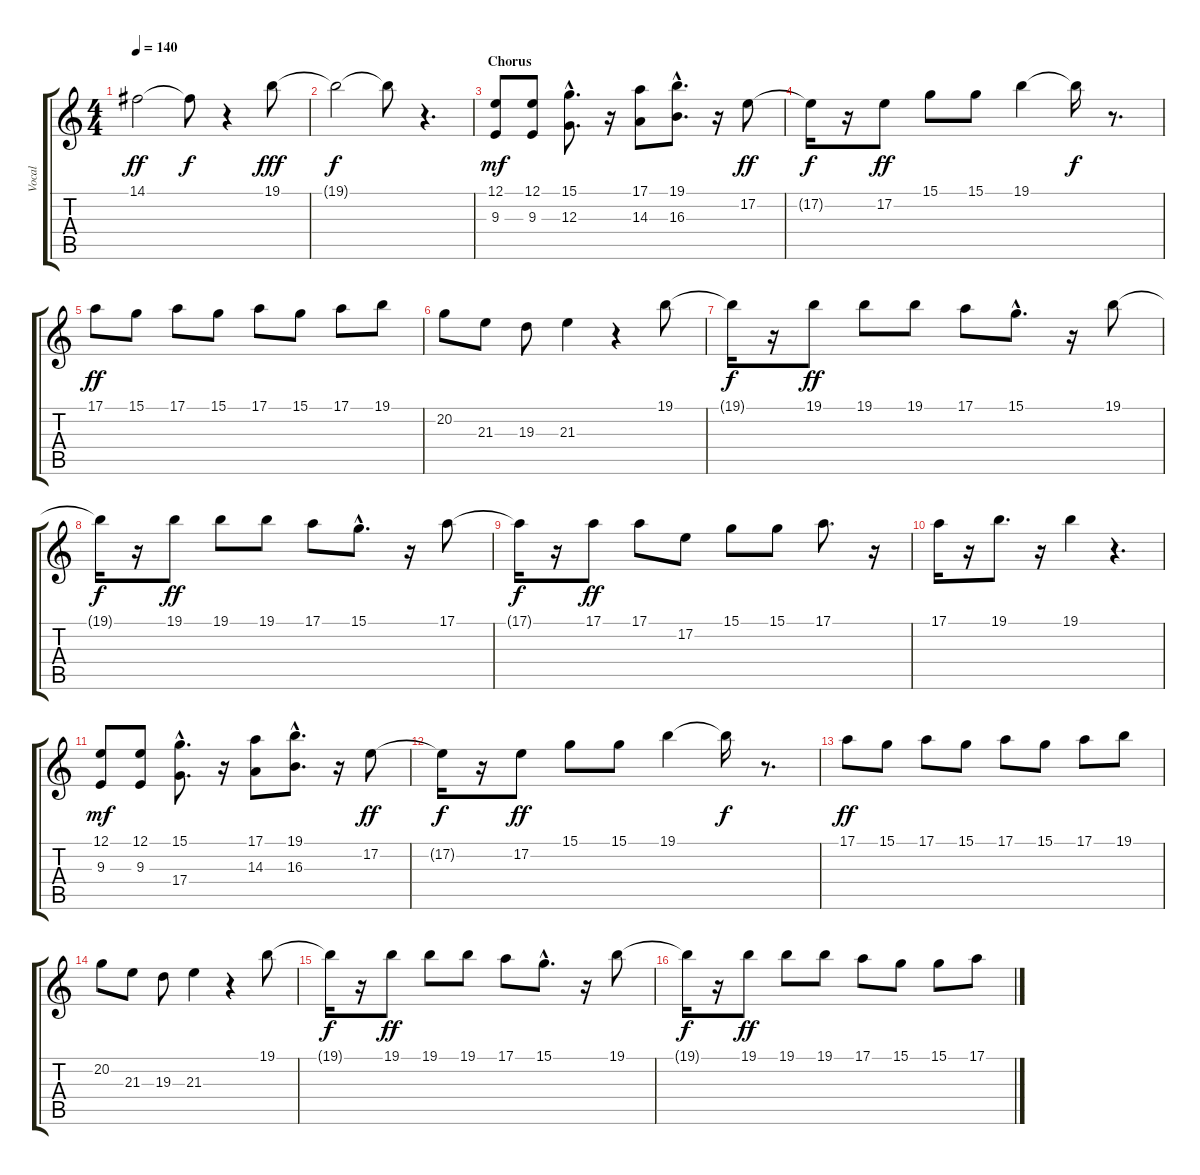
\track ("Vocal" "Vocal") {instrument lead2sawtooth}
\staff {score tabs}
\tuning (E4 B3 G3 D3 A2 E2) {hide}
\ts (4 4)
\tempo 140
\clef g2
\ks c
14.1.2{dy ff} 14.1{t}.8{dy f} r.4 19.1.8{dy fff} |
19.1{t}.2{dy f} 19.1{t}.8 r.4{d} |
\section ("" "Chorus")
(12.1 9.3).8{dy mf} (12.1 9.3).8 (15.1{hac} 12.3{hac}).8{d} r.16 (17.1 14.3).8 (19.1{hac} 16.3{hac}).8{d} r.16 17.2.8{dy ff} |
17.2{t}.16{dy f} r.16 17.2.8{dy ff} 15.1.8 15.1.8 19.1.4 19.1{t}.16{dy f} r.8{d} |
17.1.8{dy ff} 15.1.8 17.1.8 15.1.8 17.1.8 15.1.8 17.1.8 19.1.8 |
20.2.8 21.3.8 19.3.8 21.3.4 r.4 19.1.8 |
19.1{t}.16{dy f} r.16 19.1.8{dy ff} 19.1.8 19.1.8 17.1.8 15.1{hac}.8{d} r.16 19.1.8 |
19.1{t}.16{dy f} r.16 19.1.8{dy ff} 19.1.8 19.1.8 17.1.8 15.1{hac}.8{d} r.16 17.1.8 |
17.1{t}.16{dy f} r.16 17.1.8{dy ff} 17.1.8 17.2.8 15.1.8 15.1.8 17.1.8{d} r.16 |
17.1.16 r.16 19.1.8{d} r.16 19.1.4 r.4{d} |
(12.1 9.3).8{dy mf} (12.1 9.3).8 (15.1{hac} 17.4{hac}).8{d} r.16 (17.1 14.3).8 (19.1{hac} 16.3{hac}).8{d} r.16 17.2.8{dy ff} |
17.2{t}.16{dy f} r.16 17.2.8{dy ff} 15.1.8 15.1.8 19.1.4 19.1{t}.16{dy f} r.8{d} |
17.1.8{dy ff} 15.1.8 17.1.8 15.1.8 17.1.8 15.1.8 17.1.8 19.1.8 |
20.2.8 21.3.8 19.3.8 21.3.4 r.4 19.1.8 |
19.1{t}.16{dy f} r.16 19.1.8{dy ff} 19.1.8 19.1.8 17.1.8 15.1{hac}.8{d} r.16 19.1.8 |
19.1{t}.16{dy f} r.16 19.1.8{dy ff} 19.1.8 19.1.8 17.1.8 15.1.8 15.1.8 17.1.8
